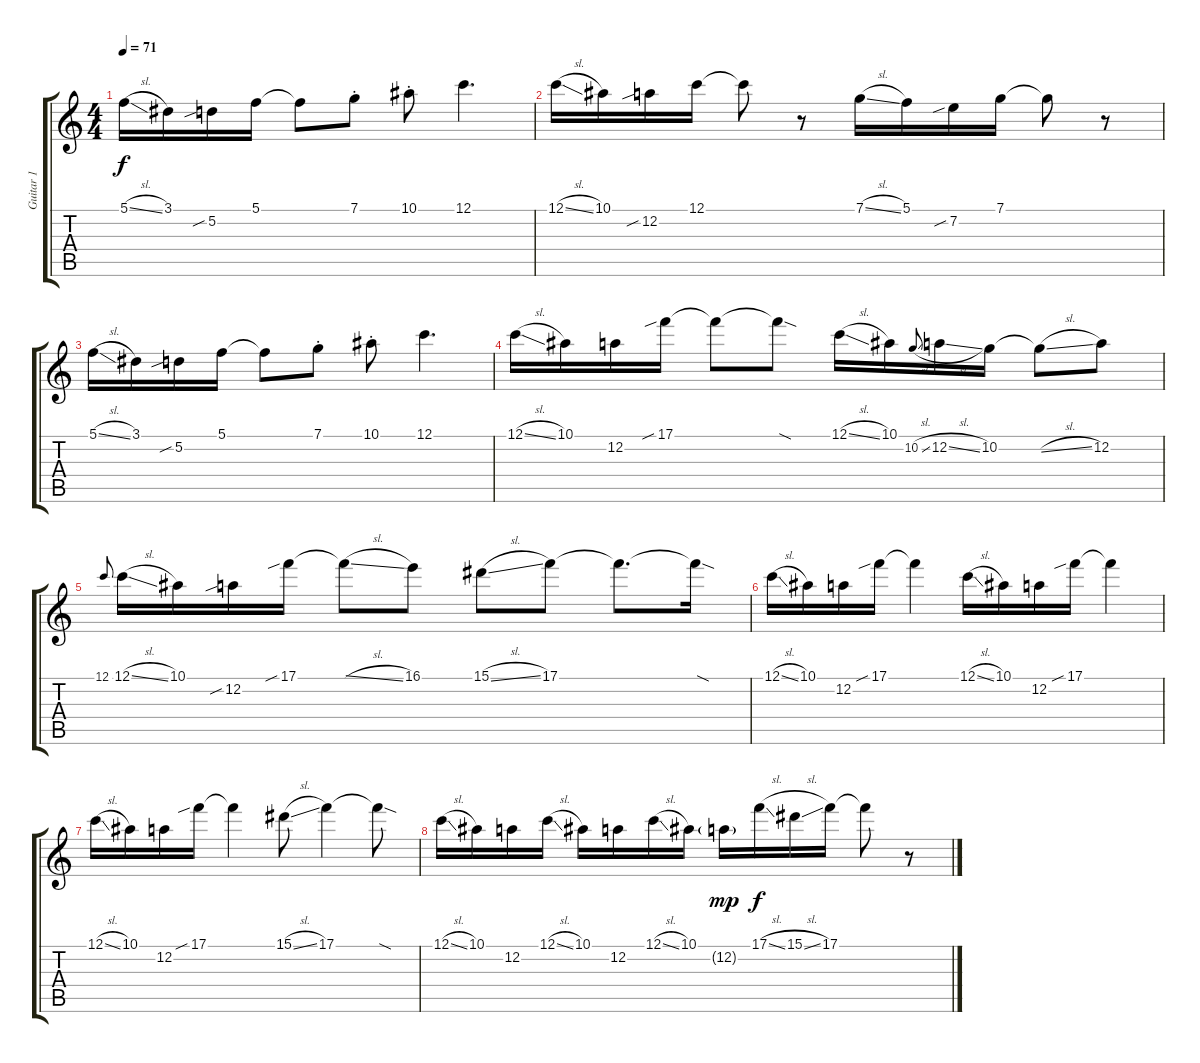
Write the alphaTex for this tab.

\track ("Guitar 1" "Guitar 1") {instrument electricguitarclean}
\staff {score tabs}
\tuning (C4 A3 F3 C3 F2 C2) {hide}
\ts (4 4)
\tempo 71
\clef g2
\ks c
5.1{sl}.16{dy f} 3.1.16 5.2{sib}.16 5.1.16 5.1{t}.8 7.1{st}.8 10.1{st}.8 12.1.4{d} |
12.1{sl}.16 10.1.16 12.2{sib}.16 12.1.16 12.1{t}.8 r.8 7.1{sl}.16 5.1.16 7.2{sib}.16 7.1.16 7.1{t}.8 r.8 |
5.1{sl}.16 3.1.16 5.2{sib}.16 5.1.16 5.1{t}.8 7.1{st}.8 10.1{st}.8 12.1.4{d} |
12.1{sl}.16 10.1.16 12.2.16 17.1{sib}.16 17.1{t}.8 17.1{sod t}.8 12.1{sl}.16 10.1.16 10.2{sl}.8{gr onbeat} 12.2{sl}.16 10.2.16 10.2{sl t}.8 12.2.8 |
12.1.8{gr onbeat} 12.1{sl}.16 10.1.16 12.2{sib}.16 17.1{sib}.16 17.1{sl t}.8 16.1.8 15.1{sl}.8 17.1.8 17.1{t}.8{d} 17.1{sod t}.16 |
12.1{sl}.16 10.1.16 12.2.16 17.1{sib}.16 17.1{t}.4 12.1{sl}.16 10.1.16 12.2.16 17.1{sib}.16 17.1{t}.4 |
12.1{sl}.16 10.1.16 12.2.16 17.1{sib}.16 17.1{t}.4 15.1{sl}.8 17.1.4 17.1{sod t}.8 |
12.1{sl}.16 10.1.16 12.2.16 12.1{sl}.16 10.1.16 12.2.16 12.1{sl}.16 10.1.16 12.2{g}.16{dy mp} 17.1{sl}.16{dy f} 15.1{sl}.16 17.1.16 17.1{t}.8 r.8
